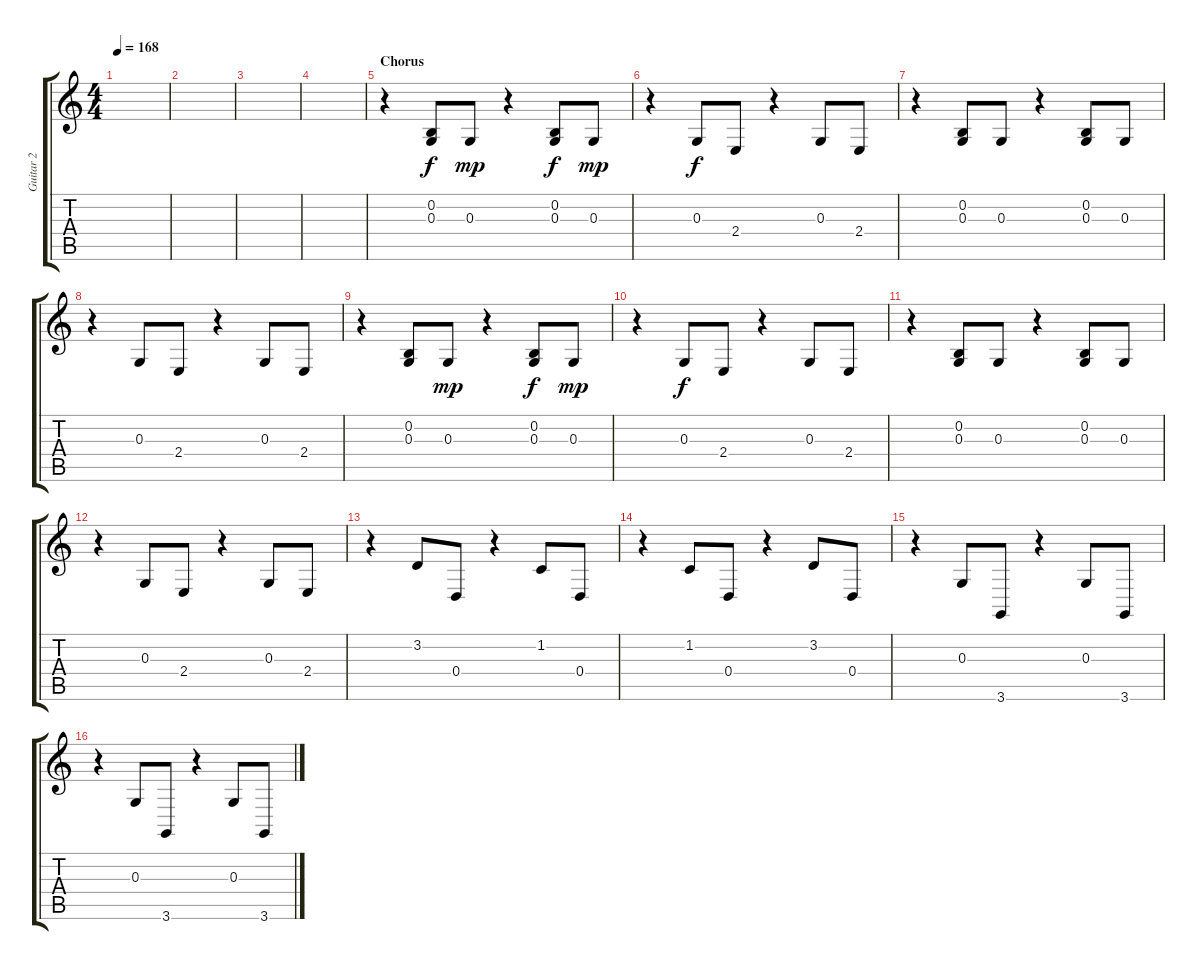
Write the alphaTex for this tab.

\track ("Guitar 2" "Guitar 2") {instrument pad3polysynth}
\staff {score tabs}
\tuning (E4 B3 G3 D3 A2 E2) {hide}
\ts (4 4)
\tempo 168
\clef g2
\ks c
|
|
|
|
\section ("" "Chorus")
r.4{volume 12 instrument pad3polysynth} (0.2 0.3).8 0.3.8{dy mp} r.4 (0.2 0.3).8{dy f} 0.3.8{dy mp} |
r.4 0.3.8{dy f} 2.4.8 r.4 0.3.8 2.4.8 |
r.4 (0.2 0.3).8 0.3.8 r.4 (0.2 0.3).8 0.3.8 |
r.4 0.3.8 2.4.8 r.4 0.3.8 2.4.8 |
r.4{volume 12 instrument pad3polysynth} (0.2 0.3).8 0.3.8{dy mp} r.4 (0.2 0.3).8{dy f} 0.3.8{dy mp} |
r.4 0.3.8{dy f} 2.4.8 r.4 0.3.8 2.4.8 |
r.4 (0.2 0.3).8 0.3.8 r.4 (0.2 0.3).8 0.3.8 |
r.4 0.3.8 2.4.8 r.4 0.3.8 2.4.8 |
r.4{volume 12} 3.2.8 0.4.8 r.4 1.2.8 0.4.8 |
r.4 1.2.8 0.4.8 r.4 3.2.8 0.4.8 |
r.4 0.3.8 3.6.8 r.4 0.3.8 3.6.8 |
r.4 0.3.8 3.6.8 r.4 0.3.8 3.6.8
